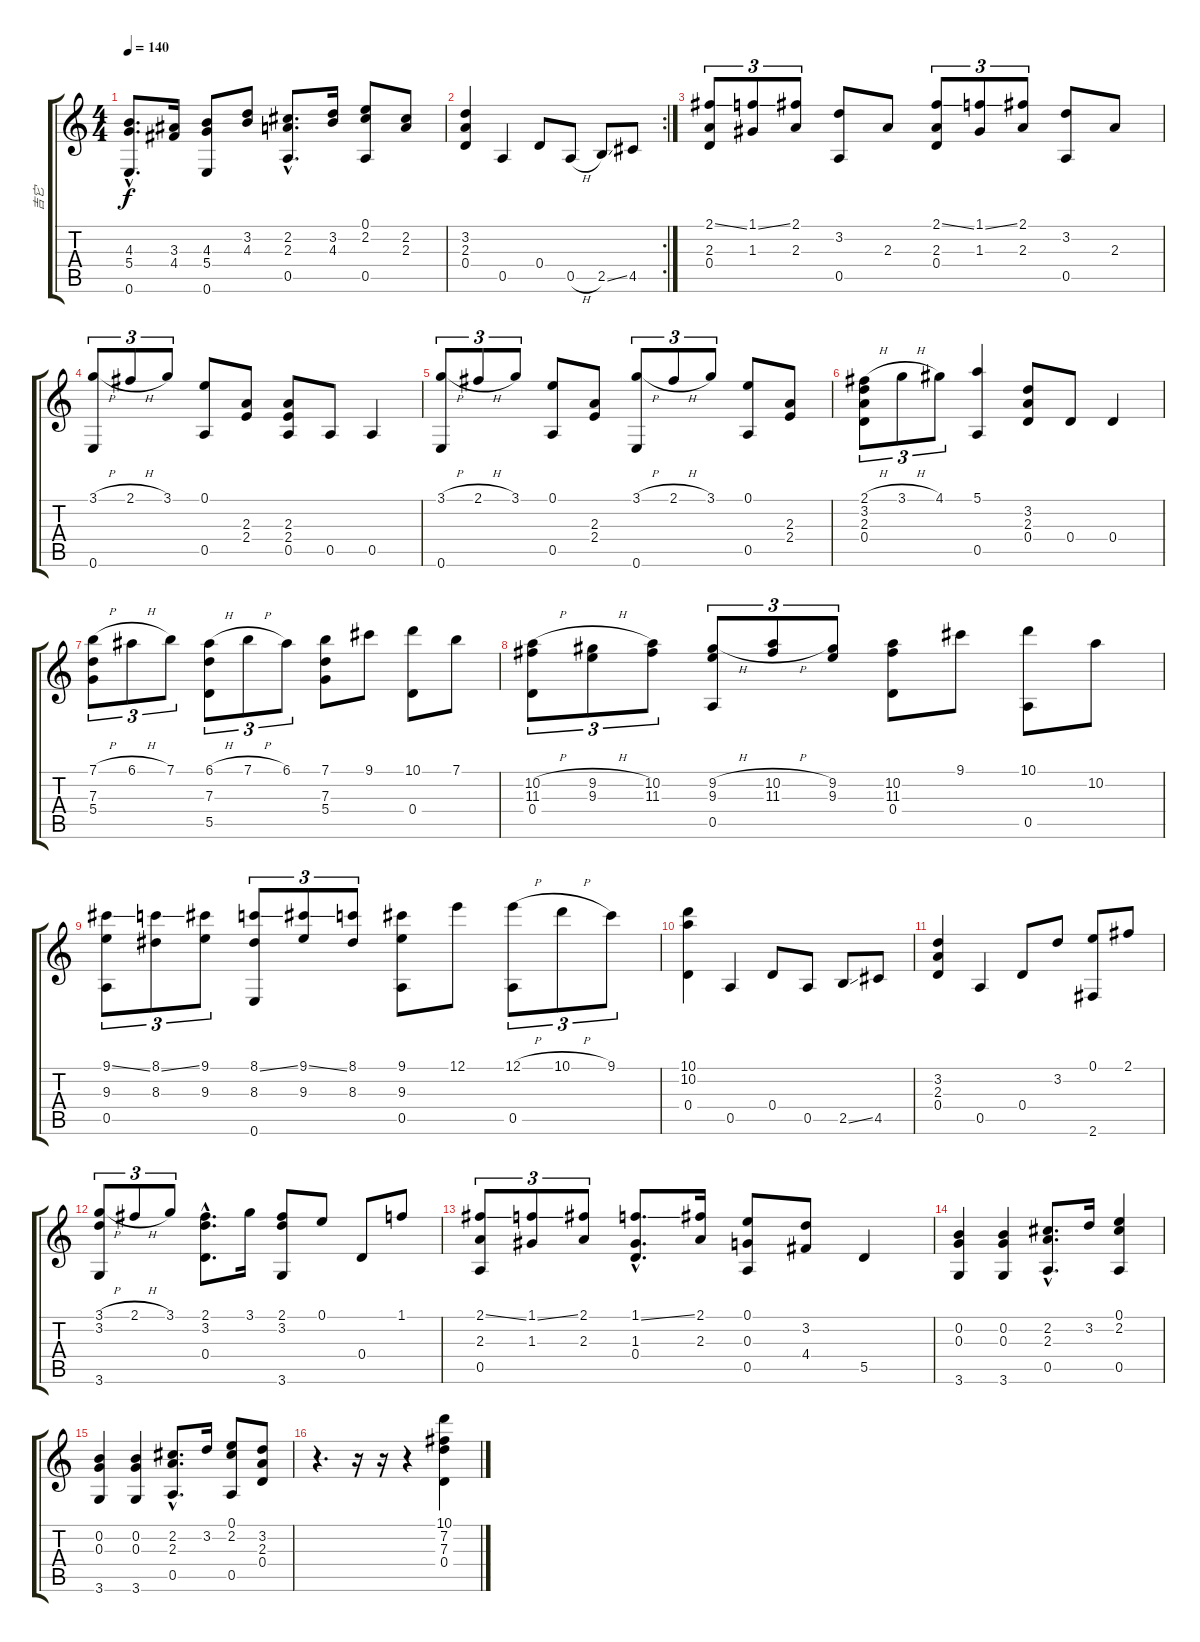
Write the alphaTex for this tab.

\track ("吉它" "吉它") {instrument acousticguitarnylon}
\staff {score tabs}
\tuning (E4 B3 G3 D3 A2 E2) {hide}
\ts (4 4)
\tempo 140
\clef g2
\ks c
(4.3{hac} 5.4{hac} 0.6{hac}).8{d dy f} (3.3 4.4).16 (4.3 5.4 0.6).8 (3.2 4.3).8 (2.2{hac} 2.3{hac} 0.5{hac}).8{d} (3.2 4.3).16 (0.1 2.2 0.5).8 (2.2 2.3).8 |
\rc 2
(3.2 2.3 0.4).4 0.5.4 0.4.8 0.5{h}.8 2.5{ss}.8 4.5.8 |
(2.1{ss} 2.3 0.4).8{tu (3 2)} (1.1{ss} 1.3).8{tu (3 2)} (2.1 2.3).8{tu (3 2)} (3.2 0.5).8 2.3.8 (2.1{ss} 2.3 0.4).8{tu (3 2)} (1.1{ss} 1.3).8{tu (3 2)} (2.1 2.3).8{tu (3 2)} (3.2 0.5).8 2.3.8 |
(3.1{h} 0.6).8{tu (3 2)} 2.1{h}.8{tu (3 2)} 3.1.8{tu (3 2)} (0.1 0.5).8 (2.3 2.4).8 (2.3 2.4 0.5).8 0.5.8 0.5.4 |
(3.1{h} 0.6).8{tu (3 2)} 2.1{h}.8{tu (3 2)} 3.1.8{tu (3 2)} (0.1 0.5).8 (2.3 2.4).8 (3.1{h} 0.6).8{tu (3 2)} 2.1{h}.8{tu (3 2)} 3.1.8{tu (3 2)} (0.1 0.5).8 (2.3 2.4).8 |
(2.1{h} 3.2 2.3 0.4).8{tu (3 2)} 3.1{h}.8{tu (3 2)} 4.1.8{tu (3 2)} (5.1 0.5).4 (3.2 2.3 0.4).8 0.4.8 0.4.4 |
(7.1{h} 7.3 5.4).8{tu (3 2)} 6.1{h}.8{tu (3 2)} 7.1.8{tu (3 2)} (6.1{h} 7.3 5.5).8{tu (3 2)} 7.1{h}.8{tu (3 2)} 6.1.8{tu (3 2)} (7.1 7.3 5.4).8 9.1.8 (10.1 0.4).8 7.1.8 |
(10.2{h} 11.3 0.4).8{tu (3 2)} (9.2{h} 9.3).8{tu (3 2)} (10.2 11.3).8{tu (3 2)} (9.2{h} 9.3 0.5).8{tu (3 2)} (10.2{h} 11.3).8{tu (3 2)} (9.2 9.3).8{tu (3 2)} (10.2 11.3 0.4).8 9.1.8 (10.1 0.5).8 10.2.8 |
(9.1{ss} 9.3 0.5).8{tu (3 2)} (8.1{ss} 8.3).8{tu (3 2)} (9.1 9.3).8{tu (3 2)} (8.1{ss} 8.3 0.6).8{tu (3 2)} (9.1{ss} 9.3).8{tu (3 2)} (8.1 8.3).8{tu (3 2)} (9.1 9.3 0.5).8 12.1.8 (12.1{h} 0.5).8{tu (3 2)} 10.1{h}.8{tu (3 2)} 9.1.8{tu (3 2)} |
(10.1 10.2 0.4).4 0.5.4 0.4.8 0.5.8 2.5{ss}.8 4.5.8 |
(3.2 2.3 0.4).4 0.5.4 0.4.8 3.2.8 (0.1 2.6).8 2.1.8 |
(3.1{h} 3.2 3.6).8{tu (3 2)} 2.1{h}.8{tu (3 2)} 3.1.8{tu (3 2)} (2.1{hac} 3.2{hac} 0.4{hac}).8{d} 3.1.16 (2.1 3.2 3.6).8 0.1.8 0.4.8 1.1.8 |
(2.1{ss} 2.3 0.5).8{tu (3 2)} (1.1{ss} 1.3).8{tu (3 2)} (2.1 2.3).8{tu (3 2)} (1.1{ss hac} 1.3{hac} 0.4{hac}).8{d} (2.1 2.3).16 (0.1 0.3 0.5).8 (3.2 4.4).8 5.5.4 |
(0.2 0.3 3.6).4 (0.2 0.3 3.6).4 (2.2{hac} 2.3{hac} 0.5{hac}).8{d} 3.2.16 (0.1 2.2 0.5).4 |
(0.2 0.3 3.6).4 (0.2 0.3 3.6).4 (2.2{hac} 2.3{hac} 0.5{hac}).8{d} 3.2.16 (0.1 2.2 0.5).8 (3.2 2.3 0.4).8 |
r.4{d} r.16 r.16 r.4 (10.1 7.2 7.3 0.4).4
